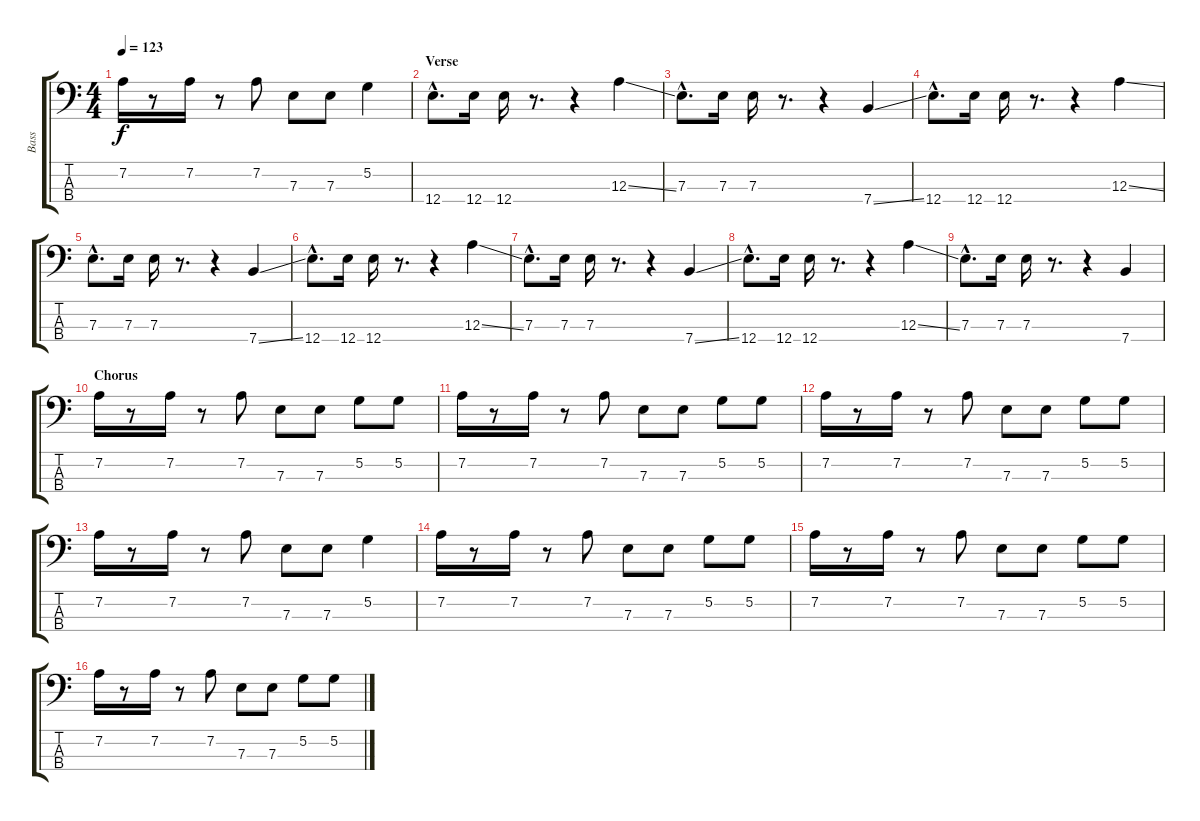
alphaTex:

\track ("Bass" "Bass") {instrument electricbassfinger}
\staff {score tabs}
\tuning (G2 D2 A1 E1) {hide}
\ts (4 4)
\tempo 123
\clef f4
\ks c
7.2.16{dy f} r.8 7.2.16 r.8 7.2.8 7.3.8 7.3.8 5.2.4 |
\section ("" "Verse")
12.4{hac}.8{d volume 13} 12.4.16 12.4.16 r.8{d} r.4 12.3{ss}.4 |
7.3{hac}.8{d} 7.3.16 7.3.16 r.8{d} r.4 7.4{ss}.4 |
12.4{hac}.8{d} 12.4.16 12.4.16 r.8{d} r.4 12.3{ss}.4 |
7.3{hac}.8{d} 7.3.16 7.3.16 r.8{d} r.4 7.4{ss}.4 |
12.4{hac}.8{d} 12.4.16 12.4.16 r.8{d} r.4 12.3{ss}.4 |
7.3{hac}.8{d} 7.3.16 7.3.16 r.8{d} r.4 7.4{ss}.4 |
12.4{hac}.8{d} 12.4.16 12.4.16 r.8{d} r.4 12.3{ss}.4 |
7.3{hac}.8{d} 7.3.16 7.3.16 r.8{d} r.4 7.4.4 |
\section ("" "Chorus")
7.2.16{volume 16} r.8 7.2.16 r.8 7.2.8 7.3.8 7.3.8 5.2.8 5.2.8 |
7.2.16 r.8 7.2.16 r.8 7.2.8 7.3.8 7.3.8 5.2.8 5.2.8 |
7.2.16 r.8 7.2.16 r.8 7.2.8 7.3.8 7.3.8 5.2.8 5.2.8 |
7.2.16 r.8 7.2.16 r.8 7.2.8 7.3.8 7.3.8 5.2.4 |
7.2.16{volume 16} r.8 7.2.16 r.8 7.2.8 7.3.8 7.3.8 5.2.8 5.2.8 |
7.2.16 r.8 7.2.16 r.8 7.2.8 7.3.8 7.3.8 5.2.8 5.2.8 |
7.2.16 r.8 7.2.16 r.8 7.2.8 7.3.8 7.3.8 5.2.8 5.2.8
